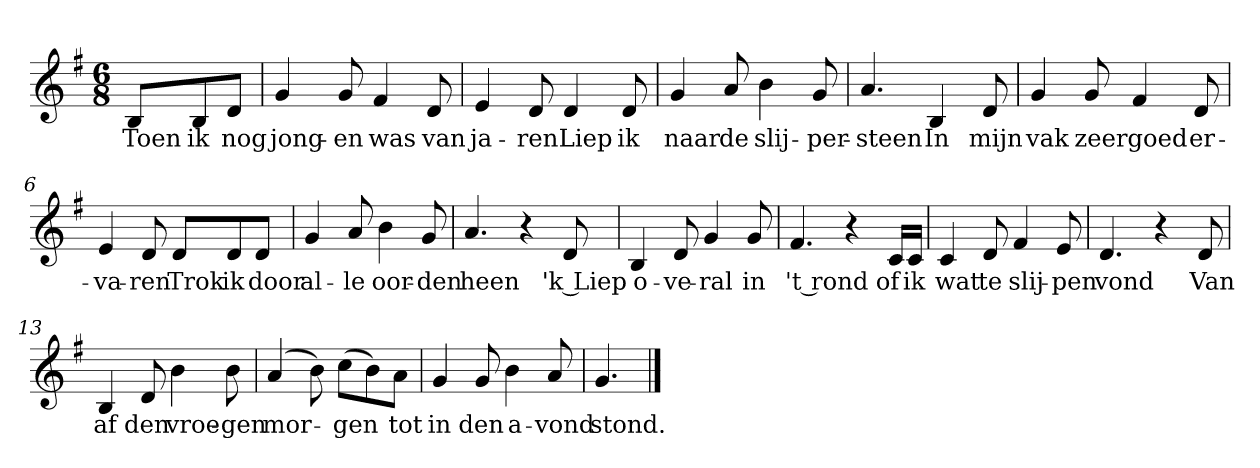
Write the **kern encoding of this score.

**kern	**text
*part1	*part1
*staff1	*staff1
*clefG2	*
*k[f#]	*
*G:	*
*M6/8	*
*MM120	*
=	=
8B/L	Toen
8B/	ik
8d/J	nog
=1	=1
4g	jong-
8g	-en
4f#	was
8d	van
=2	=2
4e	ja-
8d	-ren
4d	Liep
8d	ik
=3	=3
4g	naar
8a	de
4b	slij-
8g	-per-
=4	=4
4.a	-steen
4B	In
8d	mijn
=5	=5
4g	vak
8g	zeer
4f#	goed
8d	er-
=6	=6
4e	-va-
8d	-ren
8d/L	Trok
8d/	ik
8d/J	door
=7	=7
4g	al-
8a	-le
4b	oor-
8g	-den
=8	=8
4.a	heen
4r	.
8d	'k Liep
=9	=9
4B	o-
8d	-ve-
4g	-ral
8g	in
=10	=10
4.f#	't rond
4r	.
16c/LL	of
16c/JJ	ik
=11	=11
4c	wat
8d	te
4f#	slij-
8e	-pen
=12	=12
4.d	vond
4r	.
8d	Van
=13	=13
4B	af
8d	den
4b	vroe-
8b	-gen
=14	=14
(4a	mor-
8b)	.
(8cc\L	-gen
8b\)	.
8a\J	tot
=15	=15
4g	in
8g	den
4b	a-
8a	-vond
=16	=16
4.g	stond.
==	==
*-	*-
